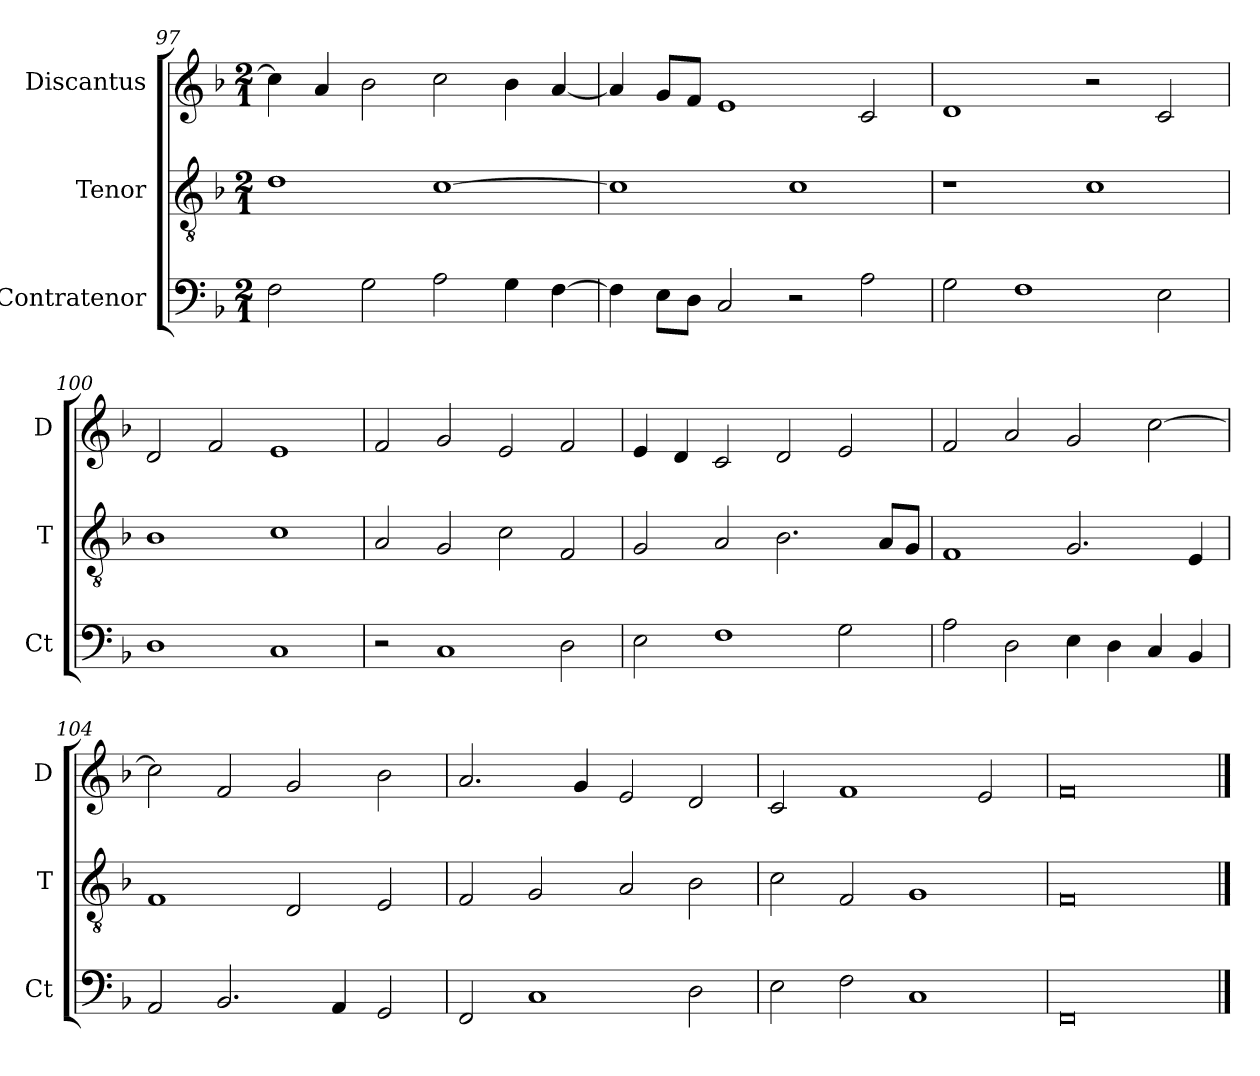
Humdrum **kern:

**kern	**kern	**kern
*part3	*part2	*part1
*staff3	*staff2	*staff1
*I"Contratenor	*I"Tenor	*I"Discantus
*I'Ct	*I'T	*I'D
*clefF4	*clefGv2	*clefG2
*k[b-]	*k[b-]	*k[b-]
*M2/1	*M2/1	*M2/1
=97	=97	=97
2F\	1d	4cc\]
.	.	4a/
2G\	.	2b-\
2A\	[1c	2cc\
4G\	.	4b-\
[4F\	.	[4a/
=98	=98	=98
4F\]	1c]	4a/]
8E\L	.	8g/L
8D\J	.	8f/J
2C/	.	1e
2r	1c	.
2A\	.	2c/
=99	=99	=99
2G\	1r	1d
1F	.	.
.	1c	2r
2E\	.	2c/
=100	=100	=100
1D	1B-	2d/
.	.	2f/
1C	1c	1e
=101	=101	=101
2r	2A/	2f/
1C	2G/	2g/
.	2c\	2e/
2D\	2F/	2f/
=102	=102	=102
2E\	2G/	4e/
.	.	4d/
1F	2A/	2c/
.	2.B-\	2d/
2G\	.	2e/
.	8A/L	.
.	8G/J	.
=103	=103	=103
2A\	1F	2f/
2D\	.	2a/
4E\	2.G/	2g/
4D\	.	.
4C/	.	[2cc\
4BB-/	4E/	.
=104	=104	=104
2AA/	1F	2cc\]
2.BB-/	.	2f/
.	2D/	2g/
4AA/	.	.
2GG/	2E/	2b-\
=105	=105	=105
2FF/	2F/	2.a/
1C	2G/	.
.	.	4g/
.	2A/	2e/
2D\	2B-\	2d/
=106	=106	=106
2E\	2c\	2c/
2F\	2F/	1f
1C	1G	.
.	.	2e/
=107	=107	=107
0FF	0F	0f
==	==	==
*-	*-	*-
